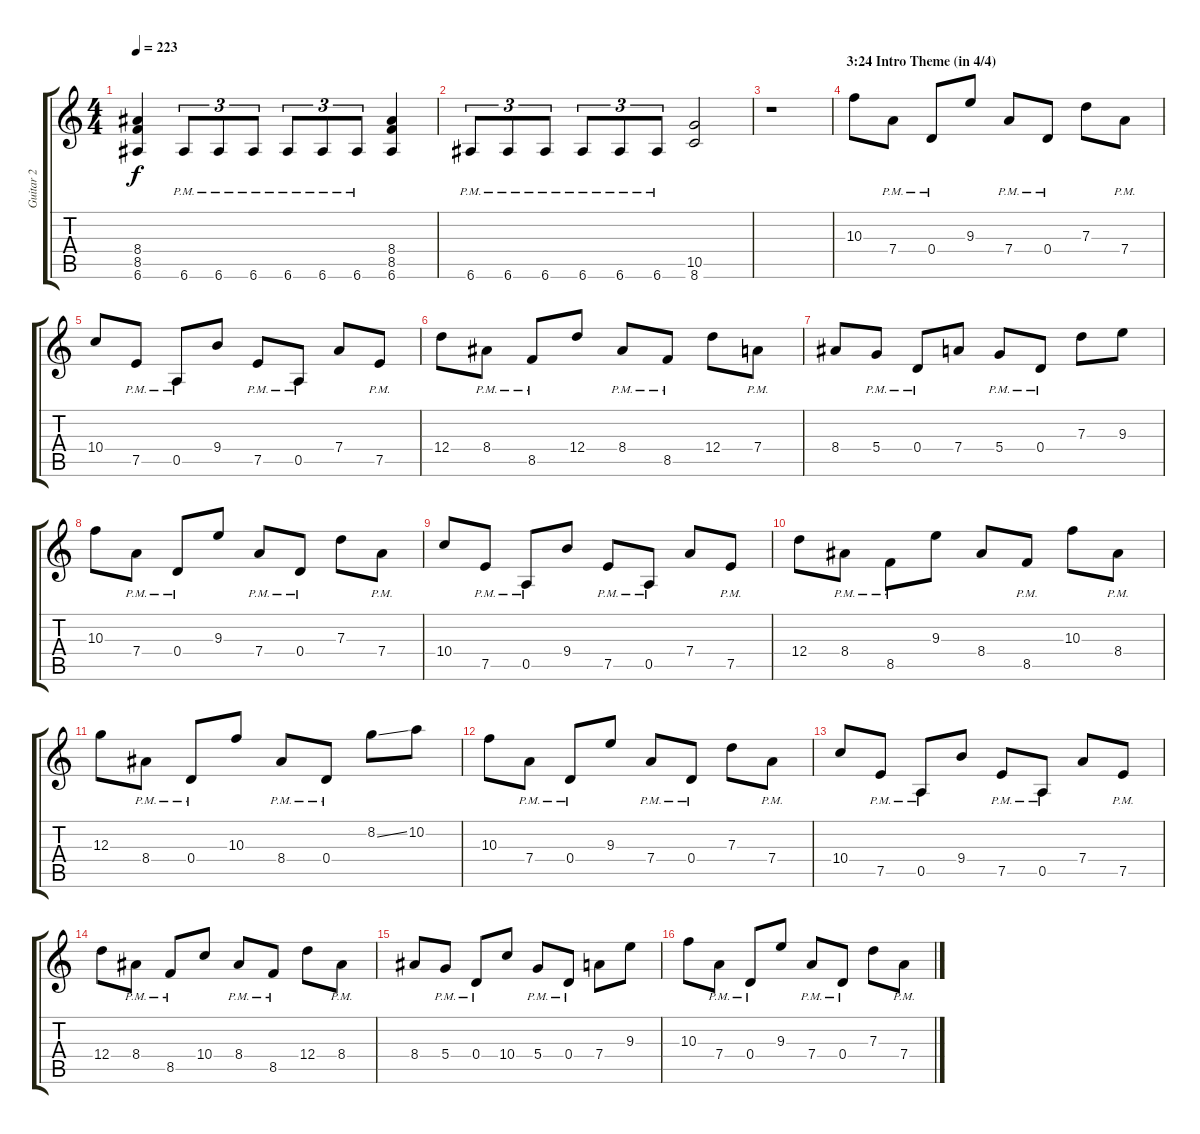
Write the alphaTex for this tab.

\track ("Guitar 2" "Guitar 2") {instrument distortionguitar}
\staff {score tabs}
\tuning (E4 B3 G3 D3 A2 E2) {hide}
\ts (4 4)
\tempo 223
\clef g2
\ks c
(8.4 8.5 6.6).4{dy f} 6.6{pm}.8{tu (3 2)} 6.6{pm}.8{tu (3 2)} 6.6{pm}.8{tu (3 2)} 6.6{pm}.8{tu (3 2)} 6.6{pm}.8{tu (3 2)} 6.6{pm}.8{tu (3 2)} (8.4 8.5 6.6).4 |
6.6{pm}.8{tu (3 2)} 6.6{pm}.8{tu (3 2)} 6.6{pm}.8{tu (3 2)} 6.6{pm}.8{tu (3 2)} 6.6{pm}.8{tu (3 2)} 6.6{pm}.8{tu (3 2)} (10.5 8.6).2 |
r.1 |
\section ("" "3:24 Intro Theme (in 4/4)")
10.3.8 7.4{pm}.8 0.4{pm}.8 9.3.8 7.4{pm}.8 0.4{pm}.8 7.3.8 7.4{pm}.8 |
10.4.8 7.5{pm}.8 0.5{pm}.8 9.4.8 7.5{pm}.8 0.5{pm}.8 7.4.8 7.5{pm}.8 |
12.4.8 8.4{pm}.8 8.5{pm}.8 12.4.8 8.4{pm}.8 8.5{pm}.8 12.4.8 7.4{pm}.8 |
8.4.8 5.4{pm}.8 0.4{pm}.8 7.4.8 5.4{pm}.8 0.4{pm}.8 7.3.8 9.3.8 |
10.3.8 7.4{pm}.8 0.4{pm}.8 9.3.8 7.4{pm}.8 0.4{pm}.8 7.3.8 7.4{pm}.8 |
10.4.8 7.5{pm}.8 0.5{pm}.8 9.4.8 7.5{pm}.8 0.5{pm}.8 7.4.8 7.5{pm}.8 |
12.4.8 8.4{pm}.8 8.5{pm}.8 9.3.8 8.4.8 8.5{pm}.8 10.3.8 8.4{pm}.8 |
12.3.8 8.4{pm}.8 0.4{pm}.8 10.3.8 8.4{pm}.8 0.4{pm}.8 8.2{ss}.8 10.2.8 |
10.3.8 7.4{pm}.8 0.4{pm}.8 9.3.8 7.4{pm}.8 0.4{pm}.8 7.3.8 7.4{pm}.8 |
10.4.8 7.5{pm}.8 0.5{pm}.8 9.4.8 7.5{pm}.8 0.5{pm}.8 7.4.8 7.5{pm}.8 |
12.4.8 8.4{pm}.8 8.5{pm}.8 10.4.8 8.4{pm}.8 8.5{pm}.8 12.4.8 8.4{pm}.8 |
8.4.8 5.4{pm}.8 0.4{pm}.8 10.4.8 5.4{pm}.8 0.4{pm}.8 7.4.8 9.3.8 |
10.3.8 7.4{pm}.8 0.4{pm}.8 9.3.8 7.4{pm}.8 0.4{pm}.8 7.3.8 7.4{pm}.8
